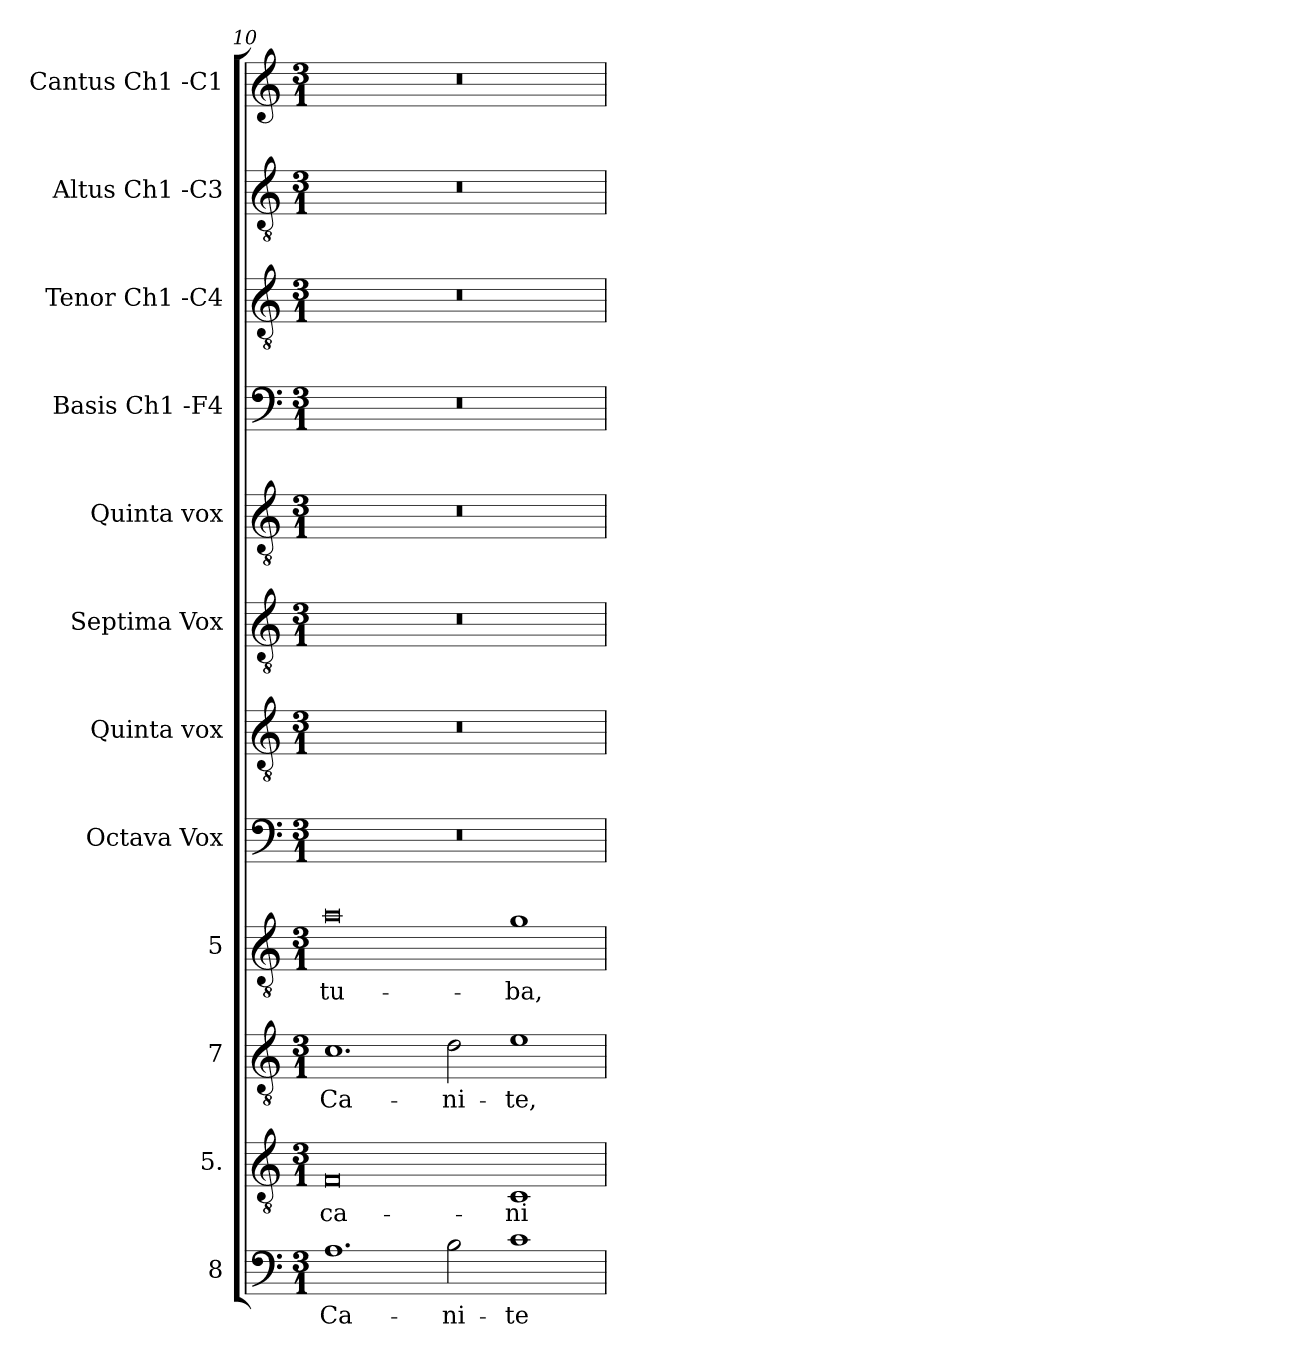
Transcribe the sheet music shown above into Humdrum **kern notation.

**kern	**text	**kern	**text	**kern	**text	**kern	**text	**kern	**kern	**kern	**kern	**kern	**kern	**kern	**kern
*part12	*part12	*part11	*part11	*part10	*part10	*part9	*part9	*part8	*part7	*part6	*part5	*part4	*part3	*part2	*part1
*staff12	*staff12	*staff11	*staff11	*staff10	*staff10	*staff9	*staff9	*staff8	*staff7	*staff6	*staff5	*staff4	*staff3	*staff2	*staff1
*I"8	*	*I"5.	*	*I"7	*	*I"5	*	*I"Octava  Vox	*I"Quinta  vox	*I"Septima  Vox	*I"Quinta  vox	*I"Basis  Ch1 -F4	*I"Tenor  Ch1 -C4	*I"Altus  Ch1 -C3	*I"Cantus  Ch1 -C1
*	*	*	*	*	*	*	*	*	*	*	*	*I'B	*I'T	*I'A	*I'C
*clefF4	*	*clefGv2	*	*clefGv2	*	*clefGv2	*	*clefF4	*clefGv2	*clefGv2	*clefGv2	*clefF4	*clefGv2	*clefGv2	*clefG2
*k[]	*	*k[]	*	*k[]	*	*k[]	*	*k[]	*k[]	*k[]	*k[]	*k[]	*k[]	*k[]	*k[]
*C:	*	*C:	*	*C:	*	*C:	*	*C:	*C:	*C:	*C:	*C:	*C:	*C:	*C:
*M3/1	*	*M3/1	*	*M3/1	*	*M3/1	*	*M3/1	*M3/1	*M3/1	*M3/1	*M3/1	*M3/1	*M3/1	*M3/1
=10	=10	=10	=10	=10	=10	=10	=10	=10	=10	=10	=10	=10	=10	=10	=10
!	!LO:LY:b:cj	!	!LO:LY:b:cj	!	!LO:LY:b:cj	!	!LO:LY:b:cj	!	!	!	!	!	!	!	!
1.A	Ca-	0F	ca-	1.c	Ca-	0a	tu-	0.r	0.r	0.r	0.r	0.r	0.r	0.r	0.r
!	!LO:LY:b:cj	!	!	!	!LO:LY:b:cj	!	!	!	!	!	!	!	!	!	!
2B\	-ni-	.	.	2d\	-ni-	.	.	.	.	.	.	.	.	.	.
!	!LO:LY:b:cj	!	!LO:LY:b:cj	!	!LO:LY:b:cj	!	!LO:LY:b:cj	!	!	!	!	!	!	!	!
1c	-te	1C	-ni-	1e	-te,	1g	-ba,	.	.	.	.	.	.	.	.
=	=	=	=	=	=	=	=	=	=	=	=	=	=	=	=
*-	*-	*-	*-	*-	*-	*-	*-	*-	*-	*-	*-	*-	*-	*-	*-
